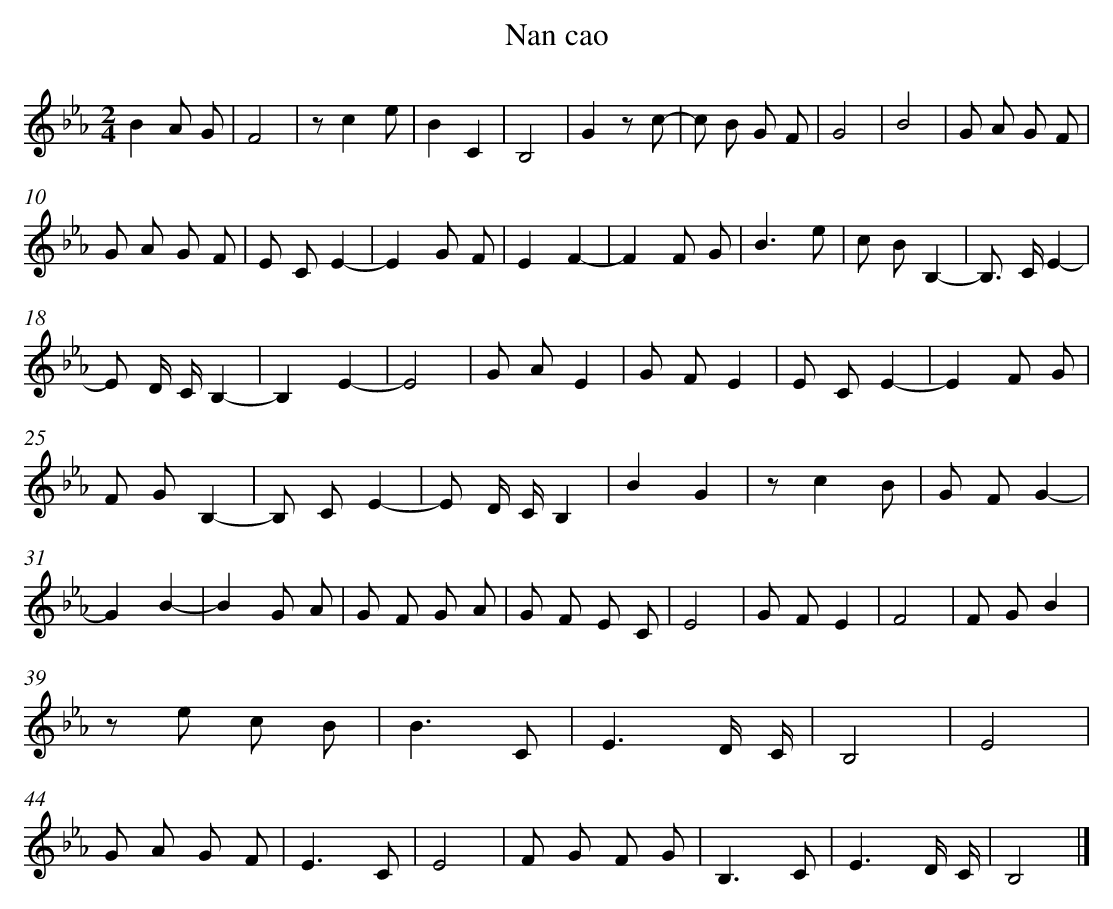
X:1
T: Nan cao
L: 1/8
M: 2/4
K: Eb
B2A G [I:setbarnb 1]|
F4 |
zc2e |
B2C2 |
B,4 |
G2z c- |
c B G F |
G4 |
B4 |
G A G F |
G A G F |
E CE2- |
E2G F |
E2F2- |
F2F G |
B3e |
c BB,2- |
B,> CE2- |
E D/ C/B,2- |
B,2E2- |
E4 |
G AE2 |
G FE2 |
E CE2- |
E2F G |
F GB,2- |
B, CE2- |
E D/ C/B,2 |
B2G2 |
zc2B |
G FG2- |
G2B2- |
B2G A |
G F G A |
G F E C |
E4 |
G FE2 |
F4 |
F GB2 |
z e c B |
B3C |
E3D/ C/ |
B,4 |
E4 |
G A G F |
E3C |
E4 |
F G F G |
B,3C |
E3D/ C/ |
B,4 |]
